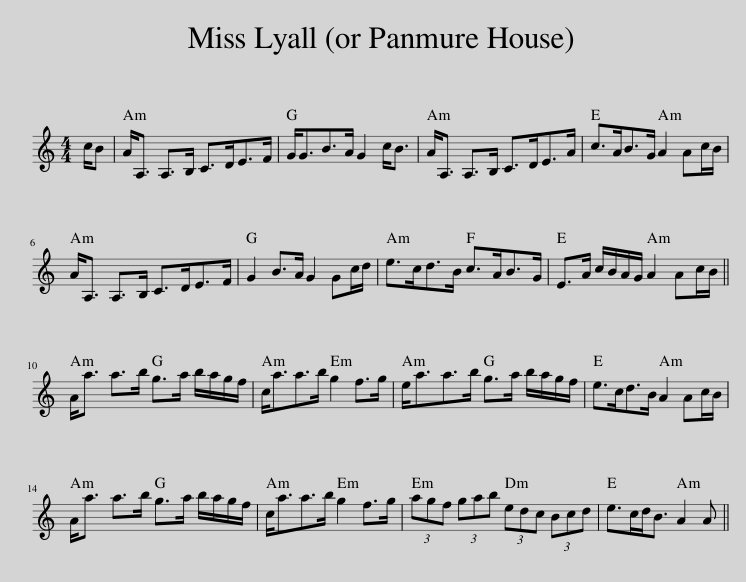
X:1
L:1/8
M:4/4
I:linebreak $
K:C
V:1 treble
V:1
 c/B | A<A, A,>B, C>DE>F | G<GB>A G2 c<B | A<A, A,>B, C>DE>A | c>AB>G A2 Ac/B/ |$ %5
 A<A, A,>B, C>DE>F | G2 B>A G2 Gc/d/ | e>cd>B c>AB>G | E>A c/B/A/G/ A2 Ac/B/ ||$ A<a a>b g>a b/a/g/f/ | %10
 c<aa>b g2 f>g | e<aa>b g>a b/a/g/f/ | e>cd>B A2 Ac/B/ |$ A<a a>b g>a b/a/g/f/ | c<aa>b g2 f>g | %15
 (3agf (3gab (3edc (3Bcd | e>cd<B A2 A || %17
